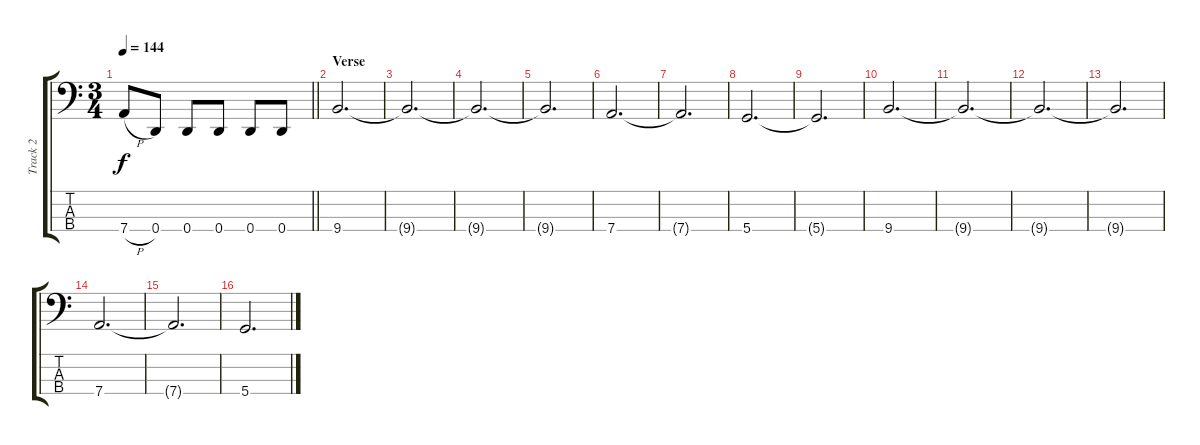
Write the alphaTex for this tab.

\track ("Track 2" "Track 2") {instrument electricbasspick}
\staff {score tabs}
\tuning (G2 D2 A1 D1) {hide}
\ts (3 4)
\tempo 144
\clef f4
\barLineRight lightlight
\ks c
7.4{h}.8{dy f} 0.4.8 0.4.8 0.4.8 0.4.8 0.4.8 |
\section ("" "Verse")
9.4.2{d} |
9.4{t}.2{d} |
9.4{t}.2{d} |
9.4{t}.2{d} |
7.4.2{d} |
7.4{t}.2{d} |
5.4.2{d} |
5.4{t}.2{d} |
9.4.2{d} |
9.4{t}.2{d} |
9.4{t}.2{d} |
9.4{t}.2{d} |
7.4.2{d} |
7.4{t}.2{d} |
5.4.2{d}
